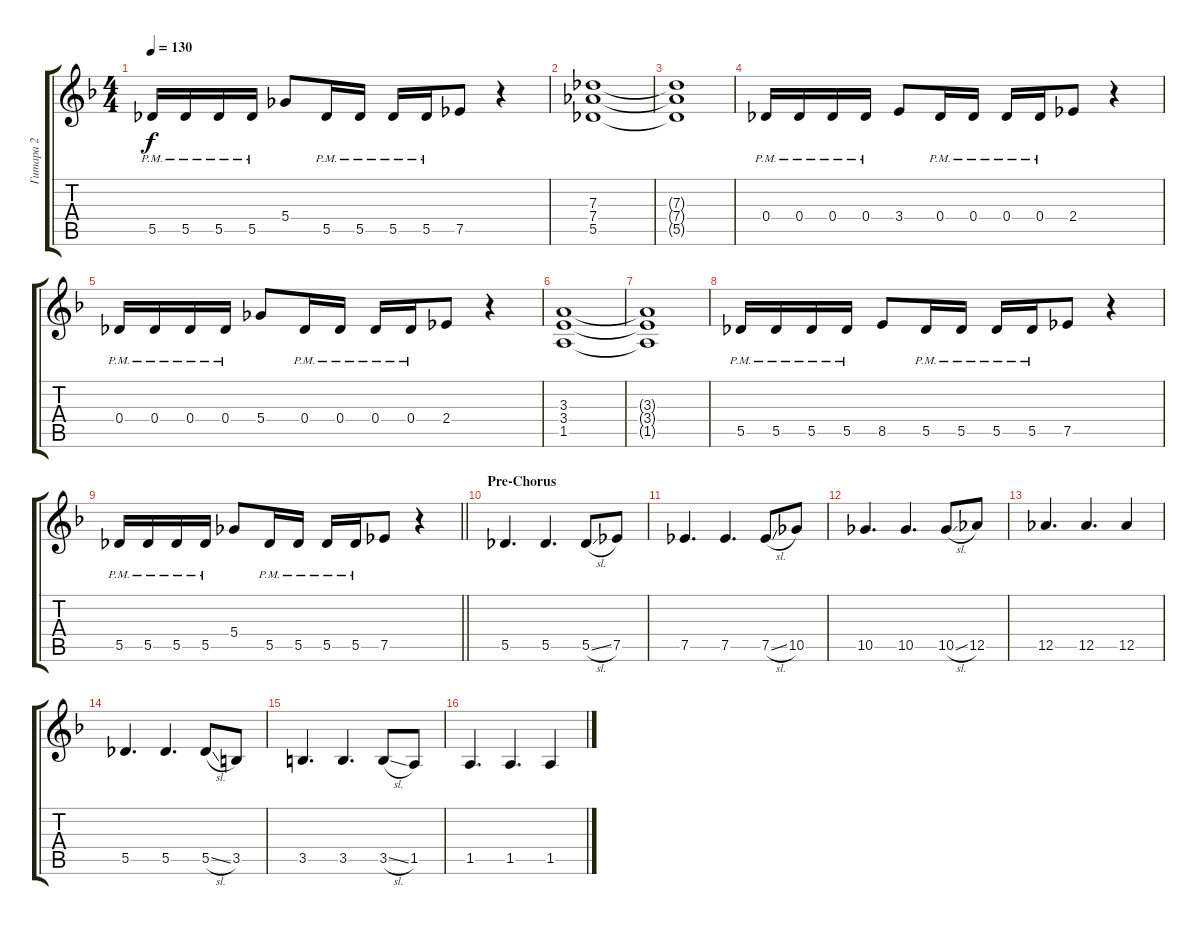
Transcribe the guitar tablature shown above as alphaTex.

\track ("Гитара 2" "Гитара 2") {instrument distortionguitar}
\staff {score tabs}
\tuning (Eb4 Bb3 Gb3 Db3 Ab2 Eb2) {hide}
\ts (4 4)
\tempo 130
\clef g2
\ks dminor
5.5{pm}.16{dy f} 5.5{pm}.16 5.5{pm}.16 5.5{pm}.16 5.4.8 5.5{pm}.16 5.5{pm}.16 5.5{pm}.16 5.5{pm}.16 7.5.8 r.4 |
(7.3 7.4 5.5).1 |
(7.3{t} 7.4{t} 5.5{t}).1 |
0.4{pm}.16 0.4{pm}.16 0.4{pm}.16 0.4{pm}.16 3.4.8 0.4{pm}.16 0.4{pm}.16 0.4{pm}.16 0.4{pm}.16 2.4.8 r.4 |
0.4{pm}.16 0.4{pm}.16 0.4{pm}.16 0.4{pm}.16 5.4.8 0.4{pm}.16 0.4{pm}.16 0.4{pm}.16 0.4{pm}.16 2.4.8 r.4 |
(3.3 3.4 1.5).1 |
(3.3{t} 3.4{t} 1.5{t}).1 |
5.5{pm}.16 5.5{pm}.16 5.5{pm}.16 5.5{pm}.16 8.5.8 5.5{pm}.16 5.5{pm}.16 5.5{pm}.16 5.5{pm}.16 7.5.8 r.4 |
\barLineRight lightlight
5.5{pm}.16 5.5{pm}.16 5.5{pm}.16 5.5{pm}.16 5.4.8 5.5{pm}.16 5.5{pm}.16 5.5{pm}.16 5.5{pm}.16 7.5.8 r.4 |
\section ("" "Pre-Chorus")
5.5.4{d} 5.5.4{d} 5.5{sl}.8 7.5.8 |
7.5.4{d} 7.5.4{d} 7.5{sl}.8 10.5.8 |
10.5.4{d} 10.5.4{d} 10.5{sl}.8 12.5.8 |
12.5.4{d} 12.5.4{d} 12.5.4 |
5.5.4{d} 5.5.4{d} 5.5{sl}.8 3.5.8 |
3.5.4{d} 3.5.4{d} 3.5{sl}.8 1.5.8 |
1.5.4{d} 1.5.4{d} 1.5.4
